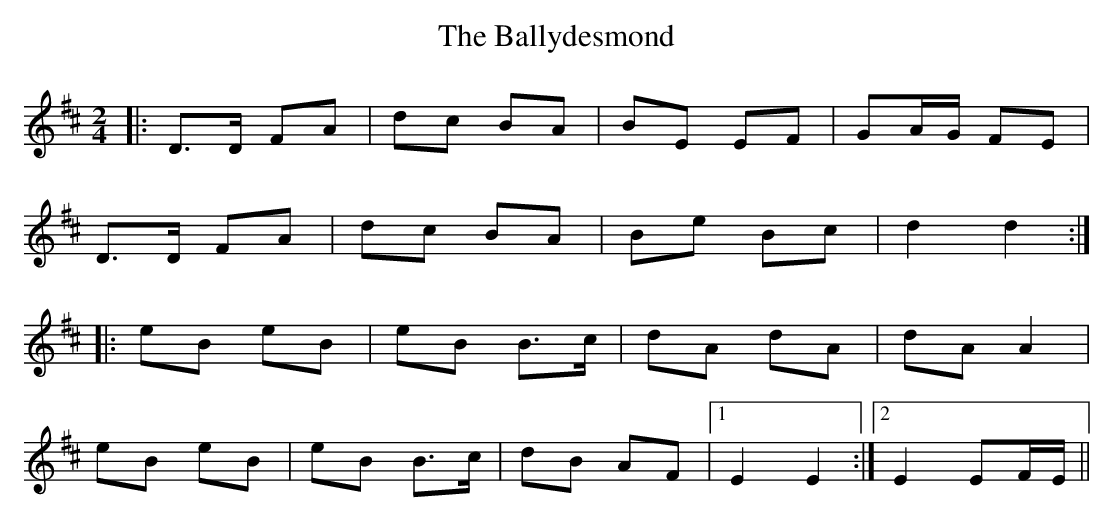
X:1
T: The Ballydesmond
M: 2/4
L: 1/8
K: Dmaj
|:D>D FA|dc BA|BE EF|GA/G/ FE|
D>D FA|dc BA|Be Bc|d2 d2:|
|:eB eB|eB B>c|dA dA|dA A2|
eB eB|eB B>c|dB AF|1 E2 E2:|2 E2 EF/E/||
